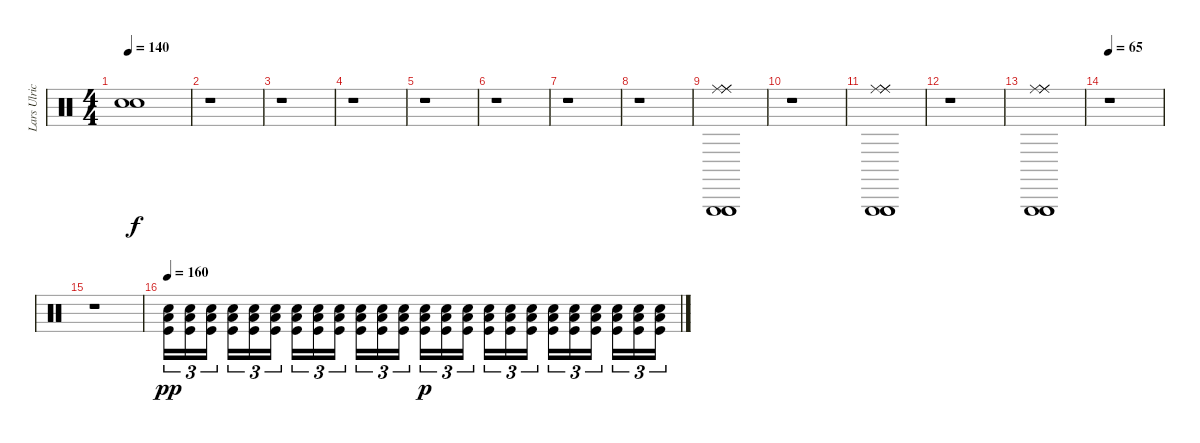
\track ("Lars Ulrich (Drums)" "Lars Ulric") {instrument percussion}
\staff {score}
\articulation defaults
\ts (4 4)
\tempo 140
\clef neutral
\ks c
("Snare (hit)"{t} "Snare (hit)"{t}).1{dy f} |
r.1 |
r.1 |
r.1 |
r.1 |
r.1 |
r.1 |
r.1 |
("Ride (middle)" "Ride (middle)" "Ride (middle)" "Triangle (hit)" "Triangle (hit)" "Triangle (hit)").1 |
r.1 |
("Ride (middle)" "Ride (middle)" "Ride (middle)" "Triangle (hit)" "Triangle (hit)" "Triangle (hit)").1 |
r.1 |
("Ride (middle)" "Ride (middle)" "Ride (middle)" "Triangle (hit)" "Triangle (hit)" "Triangle (hit)").1 |
\tempo 65
r.1{volume 0} |
r.1 |
\tempo 140
\tempo 160
("Low Floor Tom (hit)" "Kick (hit)" "Electric Snare (hit)").16{tu (3 2) dy pp volume 16} ("Low Floor Tom (hit)" "Kick (hit)" "Electric Snare (hit)").16{tu (3 2)} ("Low Floor Tom (hit)" "Kick (hit)" "Electric Snare (hit)").16{tu (3 2)} ("Low Floor Tom (hit)" "Kick (hit)" "Electric Snare (hit)").16{tu (3 2)} ("Low Floor Tom (hit)" "Kick (hit)" "Electric Snare (hit)").16{tu (3 2)} ("Low Floor Tom (hit)" "Kick (hit)" "Electric Snare (hit)").16{tu (3 2)} ("Low Floor Tom (hit)" "Kick (hit)" "Electric Snare (hit)").16{tu (3 2)} ("Low Floor Tom (hit)" "Kick (hit)" "Electric Snare (hit)").16{tu (3 2)} ("Low Floor Tom (hit)" "Kick (hit)" "Electric Snare (hit)").16{tu (3 2)} ("Low Floor Tom (hit)" "Kick (hit)" "Electric Snare (hit)").16{tu (3 2)} ("Low Floor Tom (hit)" "Kick (hit)" "Electric Snare (hit)").16{tu (3 2)} ("Low Floor Tom (hit)" "Kick (hit)" "Electric Snare (hit)").16{tu (3 2)} ("Low Floor Tom (hit)" "Kick (hit)" "Electric Snare (hit)").16{tu (3 2) dy p} ("Low Floor Tom (hit)" "Kick (hit)" "Electric Snare (hit)").16{tu (3 2)} ("Low Floor Tom (hit)" "Kick (hit)" "Electric Snare (hit)").16{tu (3 2)} ("Low Floor Tom (hit)" "Kick (hit)" "Electric Snare (hit)").16{tu (3 2)} ("Low Floor Tom (hit)" "Kick (hit)" "Electric Snare (hit)").16{tu (3 2)} ("Low Floor Tom (hit)" "Kick (hit)" "Electric Snare (hit)").16{tu (3 2)} ("Low Floor Tom (hit)" "Kick (hit)" "Electric Snare (hit)").16{tu (3 2)} ("Low Floor Tom (hit)" "Kick (hit)" "Electric Snare (hit)").16{tu (3 2)} ("Low Floor Tom (hit)" "Kick (hit)" "Electric Snare (hit)").16{tu (3 2)} ("Low Floor Tom (hit)" "Kick (hit)" "Electric Snare (hit)").16{tu (3 2)} ("Low Floor Tom (hit)" "Kick (hit)" "Electric Snare (hit)").16{tu (3 2)} ("Low Floor Tom (hit)" "Kick (hit)" "Electric Snare (hit)").16{tu (3 2)}
